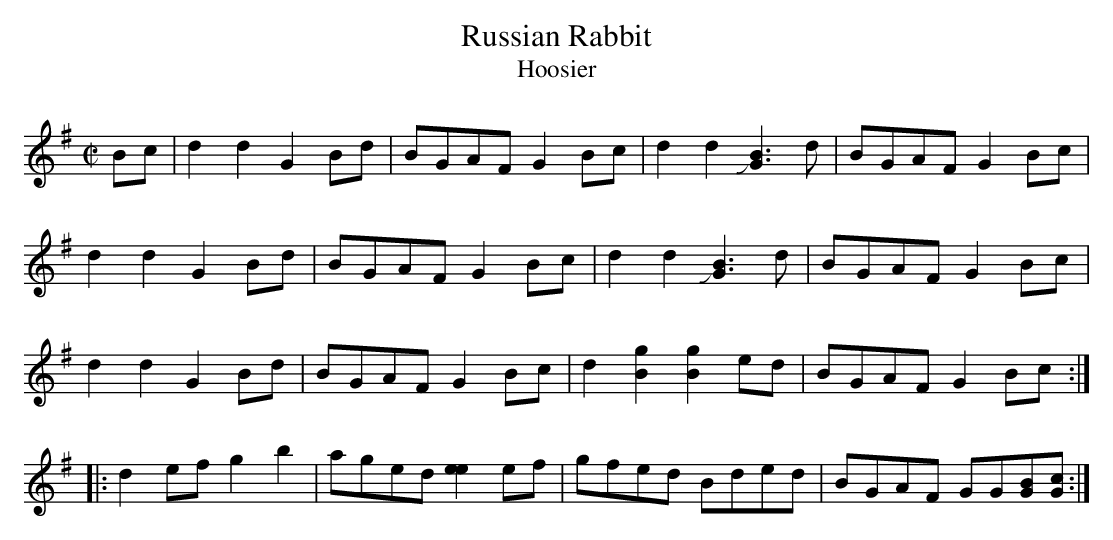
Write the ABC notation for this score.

X:1
T:Russian Rabbit
T:Hoosier
M:C|
L:1/8
K:G
Bc|d2d2 G2 Bd|BGAF G2Bc|d2d2 +slide+[G3B3]d|BGAF G2Bc|
d2d2 G2Bd|BGAF G2 Bc|d2d2 +slide+[G3B3]d|BGAF G2Bc|
d2d2 G2Bd|BGAF G2 Bc|d2[B2g2][B2g2]ed|BGAF G2Bc:|
|:d2ef g2b2|aged [e2e2]ef|gfed Bded|BGAF GG[GB][Gc]:|]
